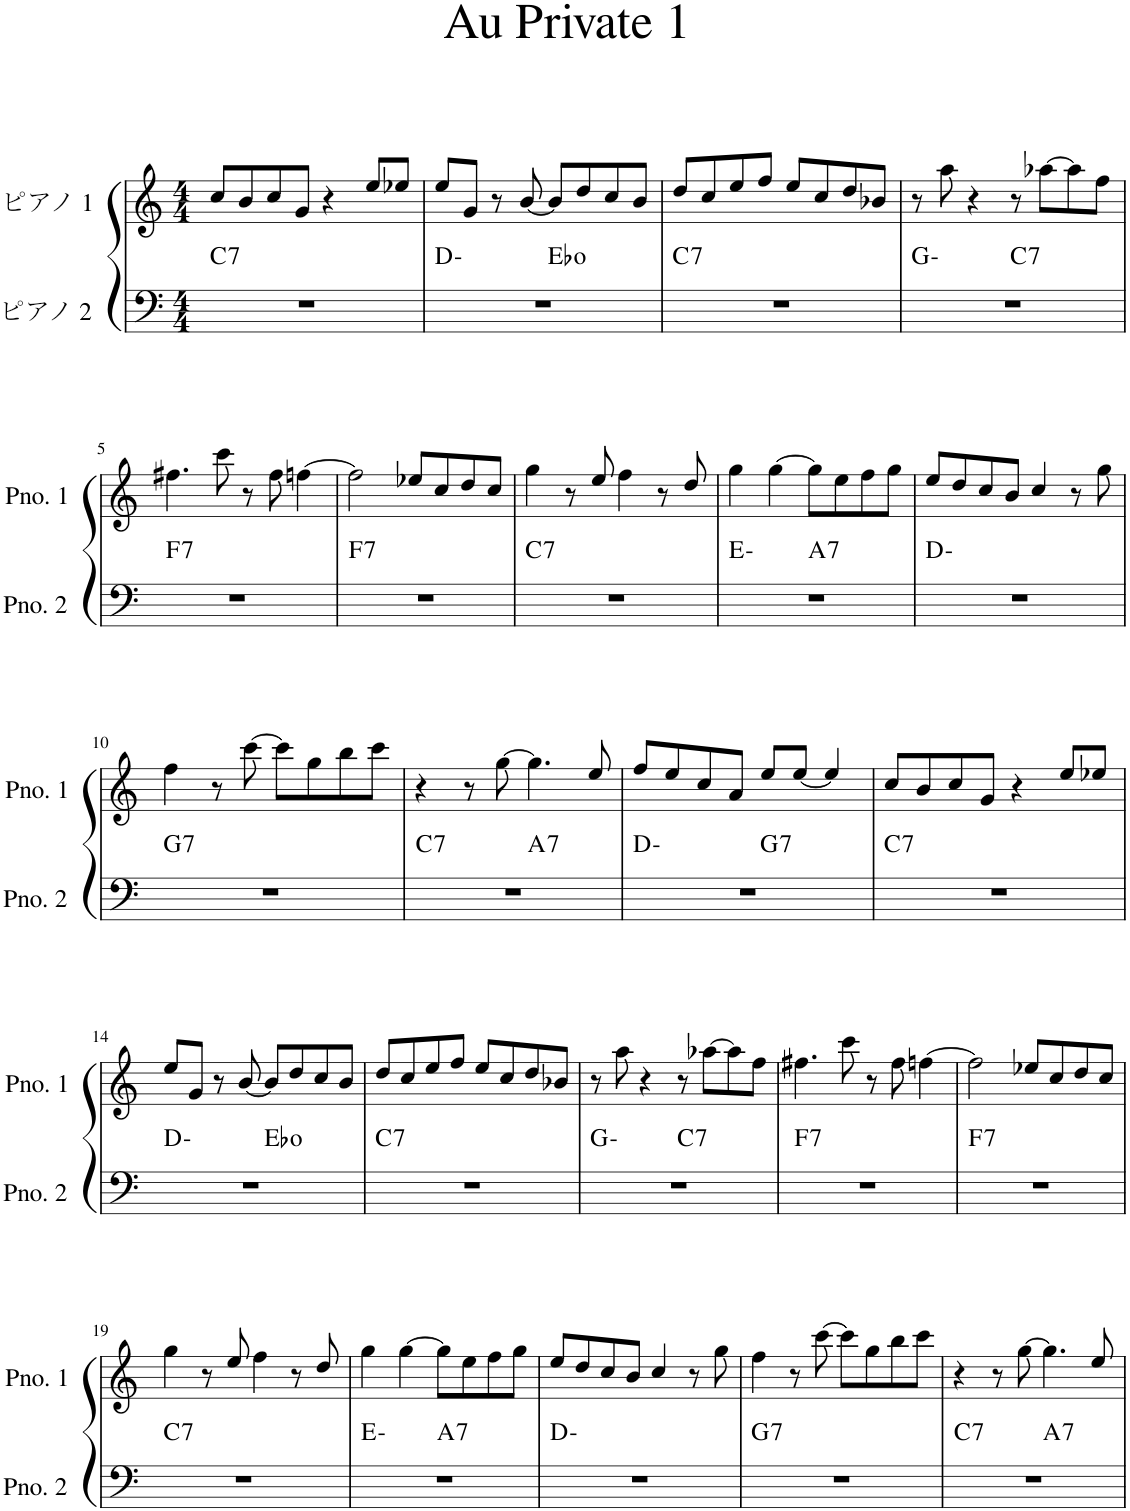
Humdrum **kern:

**kern	**harte	**kern
*part2	*part2	*part1
*staff2	*	*staff1
*I"ピアノ 2	*	*I"ピアノ 1
*clefF4	*	*clefG2
*k[]	*	*k[]
*M4/4	*	*M4/4
=1	=1	=1
!	!LO:H:kt=7	!
1r	C:7	8cc/L
.	.	8b/
.	.	8cc/
.	.	8g/J
.	.	4r
.	.	8ee/L
.	.	8ee-X/J
=2	=2	=2
*^	*	*
1r	2ryy	D:min	8ee/L
.	.	.	8g/J
.	.	.	8r
.	.	.	[8b/
.	2ryy	Eb:dim	8b/L]
.	.	.	8dd/
.	.	.	8cc/
.	.	.	8b/J
=3	=3	=3	=3
!	!	!LO:H:kt=7	!
*v	*v	*	*
1r	C:7	8dd/L
.	.	8cc/
.	.	8ee/
.	.	8ff/J
.	.	8ee/L
.	.	8cc/
.	.	8dd/
.	.	8b-X/J
=4	=4	=4
*^	*	*
1r	2ryy	G:min	8r
.	.	.	8aa\
.	.	.	4r
!	!	!LO:H:kt=7	!
.	2ryy	C:7	8r
.	.	.	[8aa-X\L
.	.	.	8aa-\]
.	.	.	8ff\J
!!LO:LB:g=z
=5	=5	=5	=5
!	!	!LO:H:kt=7	!
*v	*v	*	*
1r	F:7	4.ff#X\
.	.	8ccc\
.	.	8r
.	.	8ff#\
.	.	[4ffn\
=6	=6	=6
!	!LO:H:kt=7	!
1r	F:7	2ff\]
.	.	8ee-X/L
.	.	8cc/
.	.	8dd/
.	.	8cc/J
=7	=7	=7
!	!LO:H:kt=7	!
1r	C:7	4gg\
.	.	8r
.	.	8ee/
.	.	4ff\
.	.	8r
.	.	8dd/
=8	=8	=8
*^	*	*
1r	2ryy	E:min	4gg\
.	.	.	[4gg\
!	!	!LO:H:kt=7	!
.	2ryy	A:7	8gg\L]
.	.	.	8ee\
.	.	.	8ff\
.	.	.	8gg\J
*v	*v	*	*
=9	=9	=9
1r	D:min	8ee/L
.	.	8dd/
.	.	8cc/
.	.	8b/J
.	.	4cc/
.	.	8r
.	.	8gg\
!!LO:LB:g=z
=10	=10	=10
!	!LO:H:kt=7	!
1r	G:7	4ff\
.	.	8r
.	.	[8ccc\
.	.	8ccc\L]
.	.	8gg\
.	.	8bb\
.	.	8ccc\J
=11	=11	=11
!	!LO:H:kt=7	!
*^	*	*
1r	2ryy	C:7	4r
.	.	.	8r
.	.	.	[8gg\
!	!	!LO:H:kt=7	!
.	2ryy	A:7	4.gg\]
.	.	.	8ee/
=12	=12	=12	=12
1r	2ryy	D:min	8ff/L
.	.	.	8ee/
.	.	.	8cc/
.	.	.	8a/J
!	!	!LO:H:kt=7	!
.	2ryy	G:7	8ee/L
.	.	.	[8ee/J
.	.	.	4ee/]
=13	=13	=13	=13
!	!	!LO:H:kt=7	!
*v	*v	*	*
1r	C:7	8cc/L
.	.	8b/
.	.	8cc/
.	.	8g/J
.	.	4r
.	.	8ee/L
.	.	8ee-X/J
!!LO:LB:g=z
=14	=14	=14
*^	*	*
1r	2ryy	D:min	8ee/L
.	.	.	8g/J
.	.	.	8r
.	.	.	[8b/
.	2ryy	Eb:dim	8b/L]
.	.	.	8dd/
.	.	.	8cc/
.	.	.	8b/J
=15	=15	=15	=15
!	!	!LO:H:kt=7	!
*v	*v	*	*
1r	C:7	8dd/L
.	.	8cc/
.	.	8ee/
.	.	8ff/J
.	.	8ee/L
.	.	8cc/
.	.	8dd/
.	.	8b-X/J
=16	=16	=16
*^	*	*
1r	2ryy	G:min	8r
.	.	.	8aa\
.	.	.	4r
!	!	!LO:H:kt=7	!
.	2ryy	C:7	8r
.	.	.	[8aa-X\L
.	.	.	8aa-\]
.	.	.	8ff\J
=17	=17	=17	=17
!	!	!LO:H:kt=7	!
*v	*v	*	*
1r	F:7	4.ff#X\
.	.	8ccc\
.	.	8r
.	.	8ff#\
.	.	[4ffn\
=18	=18	=18
!	!LO:H:kt=7	!
1r	F:7	2ff\]
.	.	8ee-X/L
.	.	8cc/
.	.	8dd/
.	.	8cc/J
!!LO:LB:g=z
=19	=19	=19
!	!LO:H:kt=7	!
1r	C:7	4gg\
.	.	8r
.	.	8ee/
.	.	4ff\
.	.	8r
.	.	8dd/
=20	=20	=20
*^	*	*
1r	2ryy	E:min	4gg\
.	.	.	[4gg\
!	!	!LO:H:kt=7	!
.	2ryy	A:7	8gg\L]
.	.	.	8ee\
.	.	.	8ff\
.	.	.	8gg\J
*v	*v	*	*
=21	=21	=21
1r	D:min	8ee/L
.	.	8dd/
.	.	8cc/
.	.	8b/J
.	.	4cc/
.	.	8r
.	.	8gg\
=22	=22	=22
!	!LO:H:kt=7	!
1r	G:7	4ff\
.	.	8r
.	.	[8ccc\
.	.	8ccc\L]
.	.	8gg\
.	.	8bb\
.	.	8ccc\J
=23	=23	=23
!	!LO:H:kt=7	!
*^	*	*
1r	2ryy	C:7	4r
.	.	.	8r
.	.	.	[8gg\
!	!	!LO:H:kt=7	!
.	2ryy	A:7	4.gg\]
.	.	.	8ee/
*v	*v	*	*
=	=	=
*-	*-	*-
